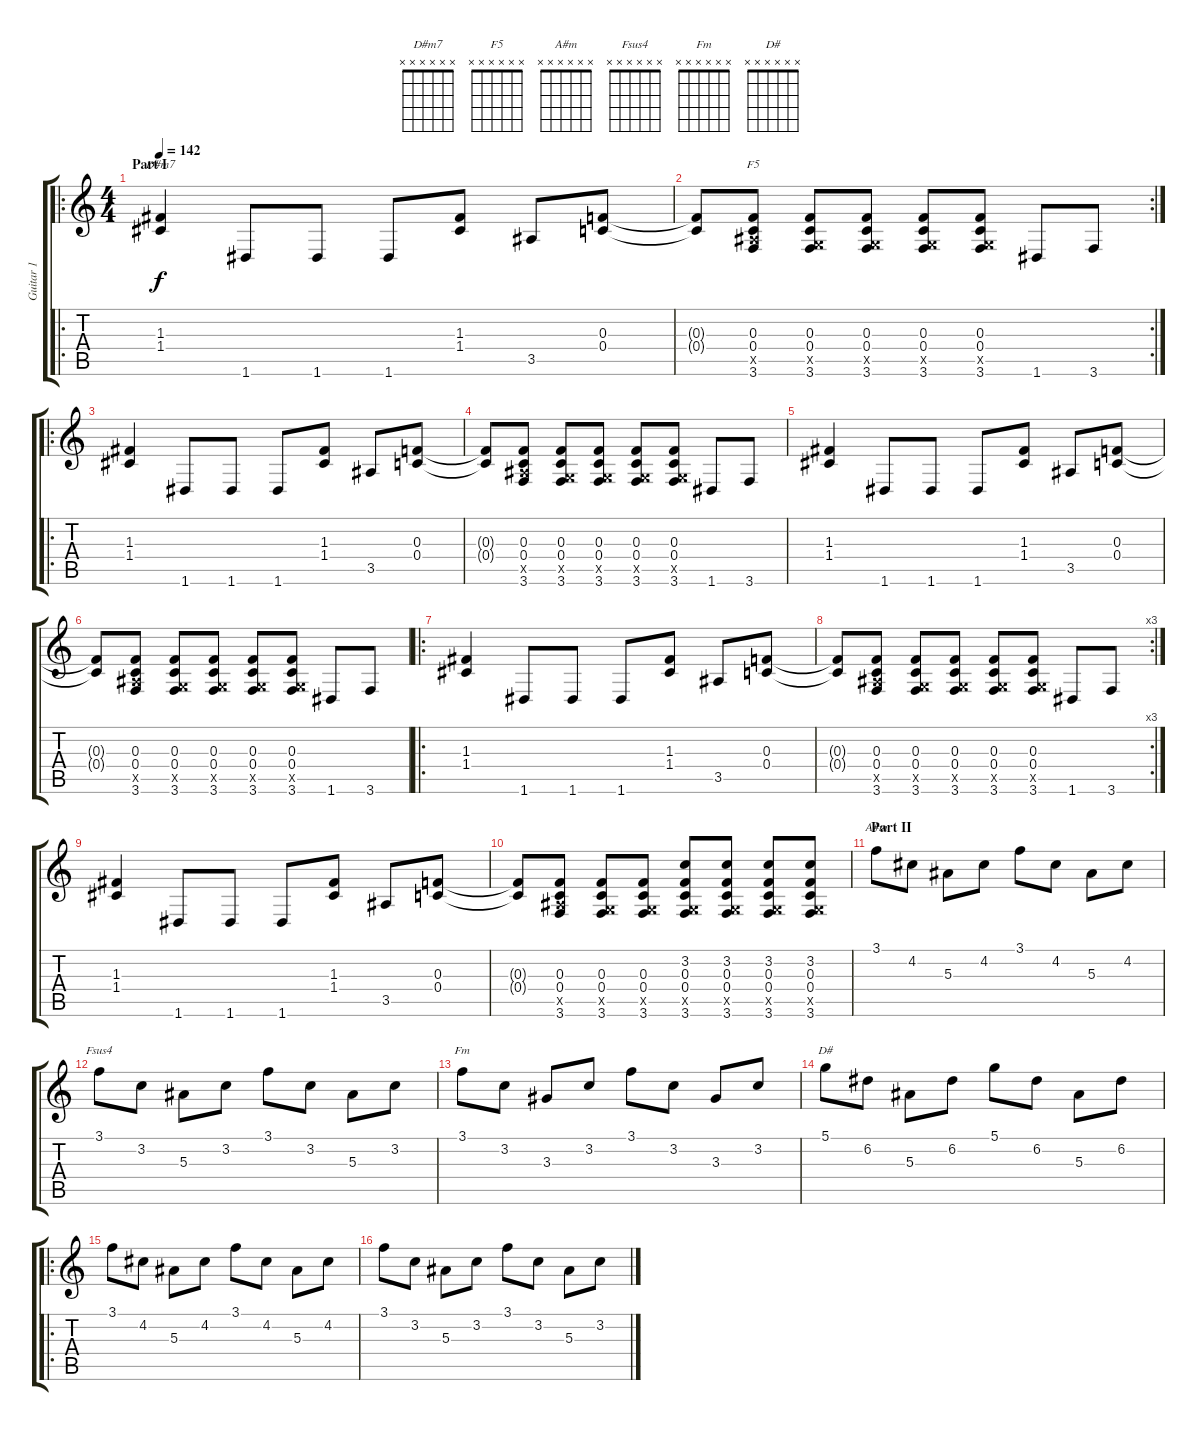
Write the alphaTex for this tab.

\track ("Guitar 1" "Guitar 1") {instrument distortionguitar}
\staff {score tabs}
\tuning (D4 A3 F3 C3 G2 D2) {hide}
\chord ("D#m7" x x x x x x) {firstfret 0}
\chord ("F5" x x x x x x) {firstfret 0}
\chord ("A#m" x x x x x x) {firstfret 0}
\chord ("Fsus4" x x x x x x) {firstfret 0}
\chord ("Fm" x x x x x x) {firstfret 0}
\chord ("D#" x x x x x x) {firstfret 0}
\ro
\ts (4 4)
\section ("" "Part I")
\tempo 142
\clef g2
\ks c
(1.3 1.4).4{ch "D#m7" dy f instrument distortionguitar} 1.6.8 1.6.8 1.6.8 (1.3 1.4).8 3.5.8 (0.3 0.4).8 |
\rc 2
(0.3{t} 0.4{t}).8 (0.3 0.4 3.5{x} 3.6).8{ch "F5"} (0.3 0.4 0.5{x} 3.6).8 (0.3 0.4 0.5{x} 3.6).8 (0.3 0.4 0.5{x} 3.6).8 (0.3 0.4 0.5{x} 3.6).8 1.6.8 3.6.8 |
\ro
(1.3 1.4).4 1.6.8 1.6.8 1.6.8 (1.3 1.4).8 3.5.8 (0.3 0.4).8 |
(0.3{t} 0.4{t}).8 (0.3 0.4 3.5{x} 3.6).8 (0.3 0.4 0.5{x} 3.6).8 (0.3 0.4 0.5{x} 3.6).8 (0.3 0.4 0.5{x} 3.6).8 (0.3 0.4 0.5{x} 3.6).8 1.6.8 3.6.8 |
(1.3 1.4).4 1.6.8 1.6.8 1.6.8 (1.3 1.4).8 3.5.8 (0.3 0.4).8 |
(0.3{t} 0.4{t}).8 (0.3 0.4 3.5{x} 3.6).8 (0.3 0.4 0.5{x} 3.6).8 (0.3 0.4 0.5{x} 3.6).8 (0.3 0.4 0.5{x} 3.6).8 (0.3 0.4 0.5{x} 3.6).8 1.6.8 3.6.8 |
\ro
(1.3 1.4).4 1.6.8 1.6.8 1.6.8 (1.3 1.4).8 3.5.8 (0.3 0.4).8 |
\rc 3
(0.3{t} 0.4{t}).8 (0.3 0.4 3.5{x} 3.6).8 (0.3 0.4 0.5{x} 3.6).8 (0.3 0.4 0.5{x} 3.6).8 (0.3 0.4 0.5{x} 3.6).8 (0.3 0.4 0.5{x} 3.6).8 1.6.8 3.6.8 |
(1.3 1.4).4 1.6.8 1.6.8 1.6.8 (1.3 1.4).8 3.5.8 (0.3 0.4).8 |
(0.3{t} 0.4{t}).8 (0.3 0.4 3.5{x} 3.6).8 (0.3 0.4 0.5{x} 3.6).8 (0.3 0.4 0.5{x} 3.6).8 (3.2 0.3 0.4 0.5{x} 3.6).8 (3.2 0.3 0.4 0.5{x} 3.6).8 (3.2 0.3 0.4 0.5{x} 3.6).8 (3.2 0.3 0.4 0.5{x} 3.6).8 |
\section ("" "Part II")
3.1.8{ch "A#m"} 4.2.8 5.3.8 4.2.8 3.1.8 4.2.8 5.3.8 4.2.8 |
3.1.8{ch "Fsus4"} 3.2.8 5.3.8 3.2.8 3.1.8 3.2.8 5.3.8 3.2.8 |
3.1.8{ch "Fm"} 3.2.8 3.3.8 3.2.8 3.1.8 3.2.8 3.3.8 3.2.8 |
5.1.8{ch "D#"} 6.2.8 5.3.8 6.2.8 5.1.8 6.2.8 5.3.8 6.2.8 |
\ro
3.1.8 4.2.8 5.3.8 4.2.8 3.1.8 4.2.8 5.3.8 4.2.8 |
3.1.8 3.2.8 5.3.8 3.2.8 3.1.8 3.2.8 5.3.8 3.2.8
